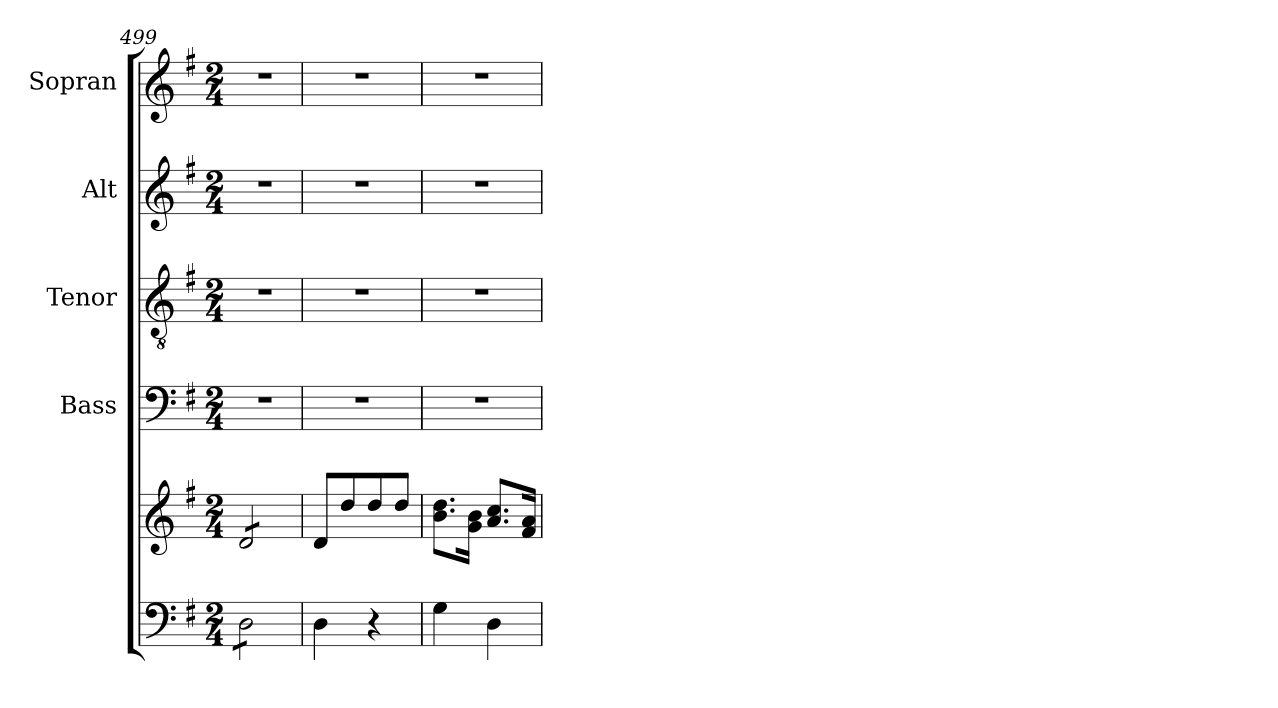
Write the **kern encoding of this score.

**kern	**kern	**kern	**kern	**kern	**kern
*part5	*part5	*part4	*part3	*part2	*part1
*staff6	*staff5	*staff4	*staff3	*staff2	*staff1
*	*	*I"Bass	*I"Tenor	*I"Alt	*I"Sopran
*	*	*I'B.	*I'T.	*I'A.	*I'S.
*clefF4	*clefG2	*clefF4	*clefGv2	*clefG2	*clefG2
*k[f#]	*k[f#]	*k[f#]	*k[f#]	*k[f#]	*k[f#]
*G:	*G:	*G:	*G:	*G:	*G:
*M2/4	*M2/4	*M2/4	*M2/4	*M2/4	*M2/4
=499	=499	=499	=499	=499	=499
*tremolo	*	*	*	*	*
*	*tremolo	*	*	*	*
8D\L	8d/L	2r	2r	2r	2r
8D\	8d/	.	.	.	.
8D\	8d/	.	.	.	.
8D\J	8d/J	.	.	.	.
*	*Xtremolo	*	*	*	*
*Xtremolo	*	*	*	*	*
=500	=500	=500	=500	=500	=500
4D\	8d/L	2r	2r	2r	2r
.	8dd/	.	.	.	.
4r	8dd/	.	.	.	.
.	8dd/J	.	.	.	.
=501	=501	=501	=501	=501	=501
4G\	8.b\ 8.dd\L	2r	2r	2r	2r
.	16g\ 16b\Jk	.	.	.	.
4D\	8.a/ 8.cc/L	.	.	.	.
.	16f#/ 16a/Jk	.	.	.	.
=	=	=	=	=	=
*-	*-	*-	*-	*-	*-
